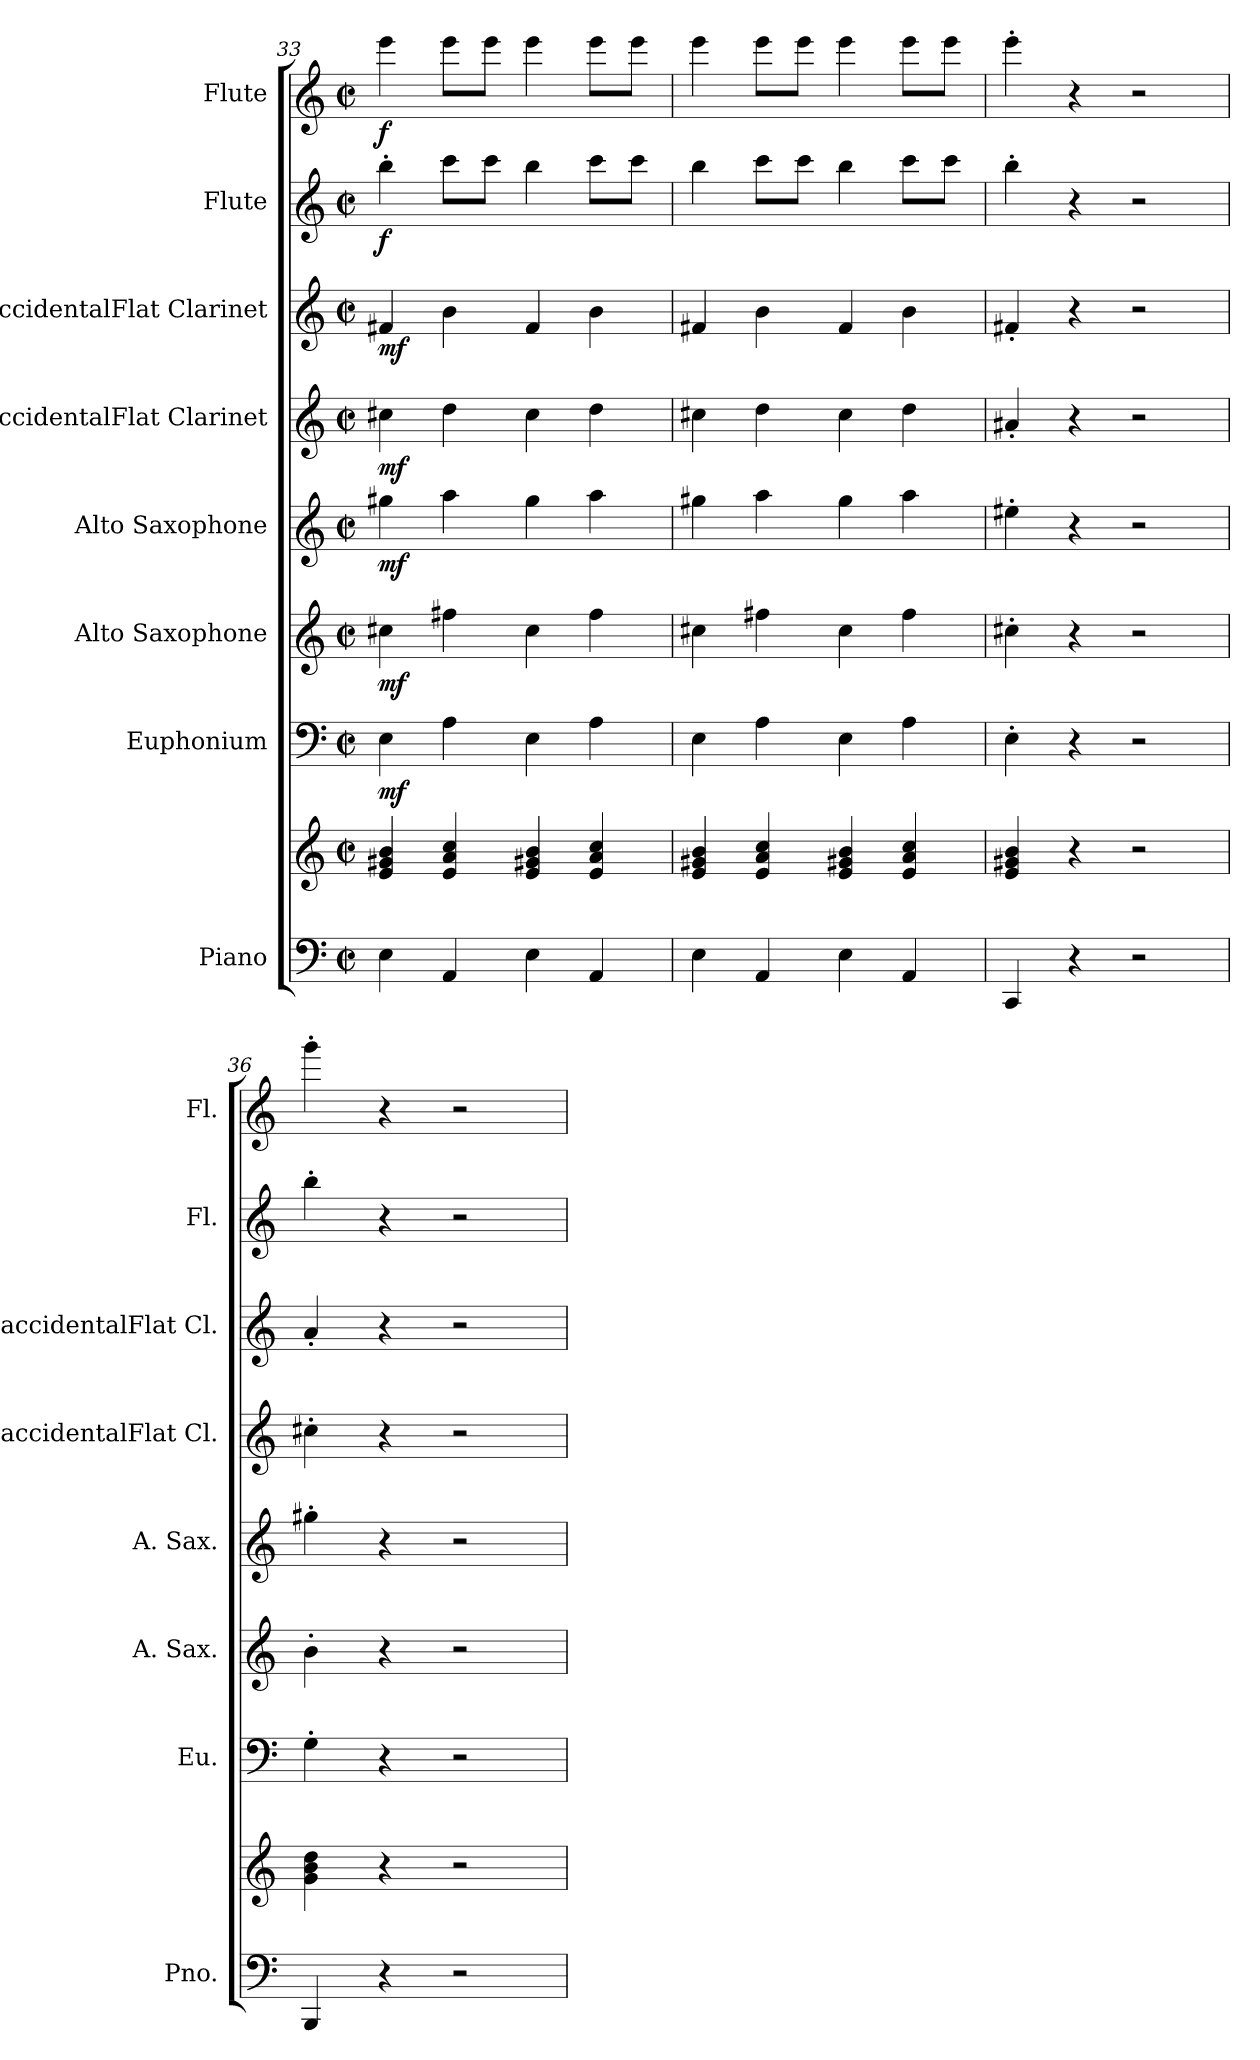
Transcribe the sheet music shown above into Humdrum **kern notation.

**kern	**kern	**kern	**dynam	**kern	**dynam	**kern	**dynam	**kern	**dynam	**kern	**dynam	**kern	**dynam	**kern	**dynam
*part8	*part8	*part7	*part7	*part6	*part6	*part5	*part5	*part4	*part4	*part3	*part3	*part2	*part2	*part1	*part1
*staff9	*staff8	*staff7	*staff7	*staff6	*staff6	*staff5	*staff5	*staff4	*staff4	*staff3	*staff3	*staff2	*staff2	*staff1	*staff1
*I"Piano	*	*I"Euphonium	*	*I"Alto Saxophone	*	*I"Alto Saxophone	*	*I"BaccidentalFlat Clarinet	*	*I"BaccidentalFlat Clarinet	*	*I"Flute	*	*I"Flute	*
*I'Pno.	*	*I'Eu.	*	*I'A. Sax.	*	*I'A. Sax.	*	*I'BaccidentalFlat Cl.	*	*I'BaccidentalFlat Cl.	*	*I'Fl.	*	*I'Fl.	*
*clefF4	*clefG2	*clefF4	*	*clefG2	*	*clefG2	*	*clefG2	*	*clefG2	*	*clefG2	*	*clefG2	*
*	*	*	*	*ITrd5c9	*	*ITrd5c9	*	*ITrd1c2	*	*ITrd1c2	*	*	*	*	*
*k[]	*k[]	*k[]	*	*k[b-e-a-]	*	*k[b-e-a-]	*	*k[b-e-]	*	*k[b-e-]	*	*k[]	*	*k[]	*
*M4/4	*M4/4	*M4/4	*	*M4/4	*	*M4/4	*	*M4/4	*	*M4/4	*	*M4/4	*	*M4/4	*
*met(c|)	*met(c|)	*met(c|)	*	*met(c|)	*	*met(c|)	*	*met(c|)	*	*met(c|)	*	*met(c|)	*	*met(c|)	*
=33	=33	=33	=33	=33	=33	=33	=33	=33	=33	=33	=33	=33	=33	=33	=33
!	!	!	!LO:DY:b	!	!LO:DY:b	!	!LO:DY:b	!	!LO:DY:b	!	!LO:DY:b	!	!LO:DY:b	!	!LO:DY:b
4E\	4e/ 4g#X/ 4b/	4E\	mf	4en\	mf	4bn\	mf	4bn\	mf	4en/	mf	4bb'\	f	4eee\	f
4AA/	4e/ 4a/ 4cc/	4A\	.	4an\	.	4cc\	.	4cc\	.	4a\	.	8ccc\L	.	8eee\L	.
.	.	.	.	.	.	.	.	.	.	.	.	8ccc\J	.	8eee\J	.
4E\	4e/ 4g#X/ 4b/	4E\	.	4e\	.	4b\	.	4b\	.	4e/	.	4bb\	.	4eee\	.
4AA/	4e/ 4a/ 4cc/	4A\	.	4a\	.	4cc\	.	4cc\	.	4a\	.	8ccc\L	.	8eee\L	.
.	.	.	.	.	.	.	.	.	.	.	.	8ccc\J	.	8eee\J	.
!!LO:PB:g=z
=34	=34	=34	=34	=34	=34	=34	=34	=34	=34	=34	=34	=34	=34	=34	=34
4E\	4e/ 4g#X/ 4b/	4E\	.	4en\	.	4bn\	.	4bn\	.	4en/	.	4bb\	.	4eee\	.
4AA/	4e/ 4a/ 4cc/	4A\	.	4an\	.	4cc\	.	4cc\	.	4a\	.	8ccc\L	.	8eee\L	.
.	.	.	.	.	.	.	.	.	.	.	.	8ccc\J	.	8eee\J	.
4E\	4e/ 4g#X/ 4b/	4E\	.	4e\	.	4b\	.	4b\	.	4e/	.	4bb\	.	4eee\	.
4AA/	4e/ 4a/ 4cc/	4A\	.	4a\	.	4cc\	.	4cc\	.	4a\	.	8ccc\L	.	8eee\L	.
.	.	.	.	.	.	.	.	.	.	.	.	8ccc\J	.	8eee\J	.
=35	=35	=35	=35	=35	=35	=35	=35	=35	=35	=35	=35	=35	=35	=35	=35
4CC/	4e/ 4g#X/ 4b/	4E'\	.	4en'\	.	4g#X'\	.	4g#X'/	.	4en'/	.	4bb'\	.	4eee'\	.
4r	4r	4r	.	4r	.	4r	.	4r	.	4r	.	4r	.	4r	.
2r	2r	2r	.	2r	.	2r	.	2r	.	2r	.	2r	.	2r	.
=36	=36	=36	=36	=36	=36	=36	=36	=36	=36	=36	=36	=36	=36	=36	=36
4BBB/	4g\ 4b\ 4dd\	4G'\	.	4d'\	.	4bn'\	.	4bn'\	.	4g'/	.	4bb'\	.	4ggg'\	.
4r	4r	4r	.	4r	.	4r	.	4r	.	4r	.	4r	.	4r	.
2r	2r	2r	.	2r	.	2r	.	2r	.	2r	.	2r	.	2r	.
=	=	=	=	=	=	=	=	=	=	=	=	=	=	=	=
*-	*-	*-	*-	*-	*-	*-	*-	*-	*-	*-	*-	*-	*-	*-	*-
